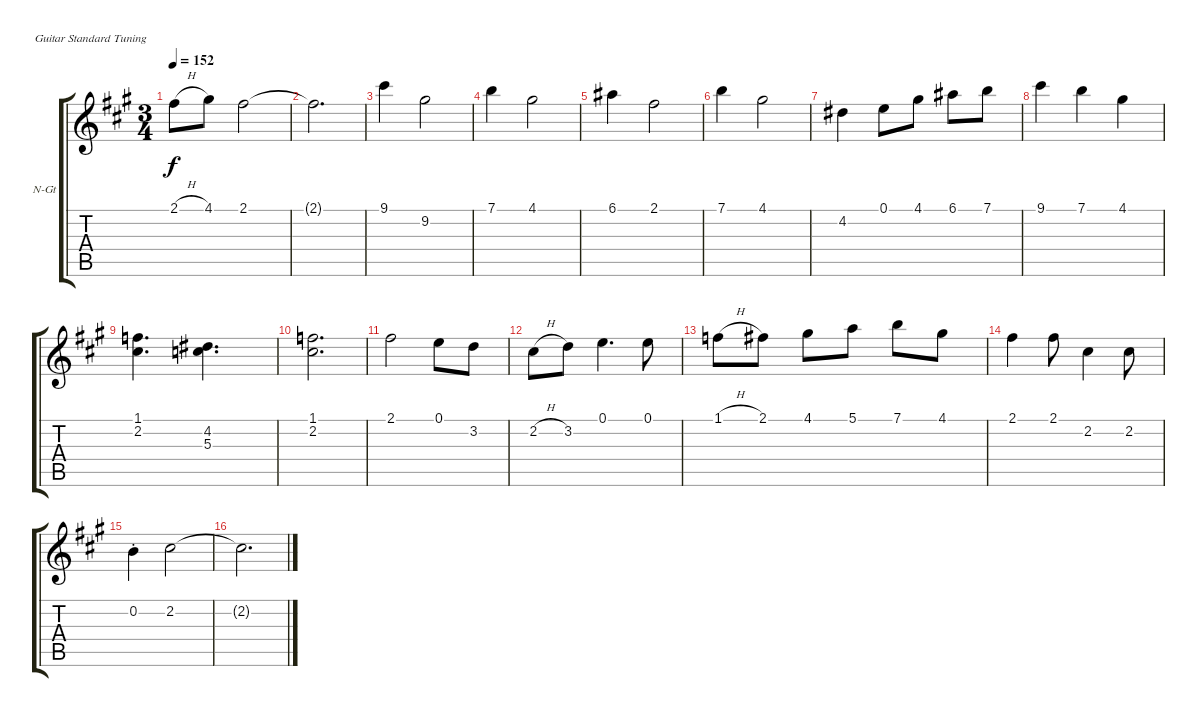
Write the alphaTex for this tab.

\bracketExtendMode groupsimilarinstruments
\firstSystemTrackNameOrientation horizontal
\otherSystemsTrackNameOrientation horizontal
\track ("Guitar 2" "N-Gt") {instrument acousticguitarnylon}
\staff {score tabs}
\tuning (E4 B3 G3 D3 A2 E2)
\ts (3 4)
\tempo 152
\clef g2
\ks a
2.1{h}.8{dy f} 4.1.8 2.1.2 |
2.1{t}.2{d} |
9.1.4 9.2.2 |
7.1.4 4.1.2 |
6.1.4 2.1.2 |
7.1.4 4.1.2 |
4.2.4 0.1.8 4.1.8 6.1.8 7.1.8 |
9.1.4 7.1.4 4.1.4 |
(1.1 2.2).4{d} (4.2 5.3).4{d} |
(1.1 2.2).2{d} |
2.1.2 0.1.8 3.2.8 |
2.2{h}.8 3.2.8 0.1.4{d} 0.1.8 |
1.1{h}.8 2.1.8 4.1.8 5.1.8 7.1.8 4.1.8 |
2.1.4 2.1.8 2.2.4 2.2.8 |
0.2{st}.4 2.2.2 |
2.2{t}.2{d}
